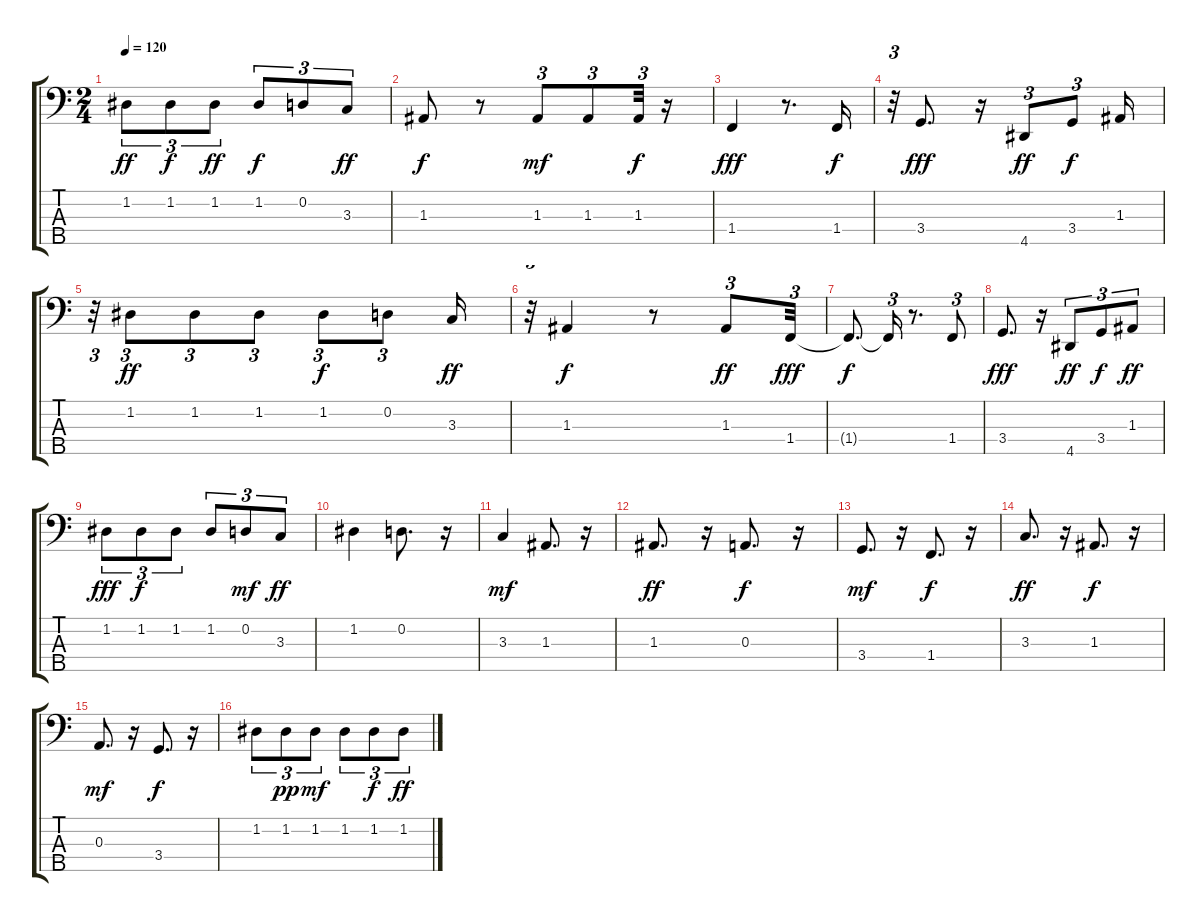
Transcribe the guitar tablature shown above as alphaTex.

\track "" {instrument slapbass1}
\staff {score tabs}
\tuning (G2 D2 A1 E1 B0) {hide}
\ts (2 4)
\tempo 120
\clef f4
\ks c
1.2.8{tu (3 2) dy ff} 1.2.8{tu (3 2) dy f} 1.2.8{tu (3 2) dy ff} 1.2.8{tu (3 2) dy f} 0.2.8{tu (3 2)} 3.3.8{tu (3 2) dy ff} |
1.3.8{dy f} r.8 1.3.8{tu (3 2) dy mf} 1.3.8{tu (3 2)} 1.3.32{tu (3 2) dy f} r.16 |
1.4.4{dy fff} r.8{d} 1.4.16{dy f} |
r.32{tu (3 2)} 3.4.8{d dy fff} r.16 4.5.8{tu (3 2) dy ff} 3.4.8{tu (3 2) dy f} 1.3.16 |
r.32{tu (3 2)} 1.2.8{tu (3 2) dy ff} 1.2.8{tu (3 2)} 1.2.8{tu (3 2)} 1.2.8{tu (3 2) dy f} 0.2.8{tu (3 2)} 3.3.16{dy ff} |
r.32{tu (3 2)} 1.3.4{dy f} r.8 1.3.8{tu (3 2) dy ff} 1.4.32{tu (3 2) dy fff} |
1.4{t}.8{d dy f} 1.4{t}.16{tu (3 2)} r.8{d} 1.4.8{tu (3 2)} |
3.4.8{d dy fff} r.16 4.5.8{tu (3 2) dy ff} 3.4.8{tu (3 2) dy f} 1.3.8{tu (3 2) dy ff} |
1.2.8{tu (3 2) dy fff} 1.2.8{tu (3 2) dy f} 1.2.8{tu (3 2)} 1.2.8{tu (3 2)} 0.2.8{tu (3 2) dy mf} 3.3.8{tu (3 2) dy ff} |
1.2.4 0.2.8{d} r.16 |
3.3.4{dy mf} 1.3.8{d} r.16 |
1.3.8{d dy ff} r.16 0.3.8{d dy f} r.16 |
3.4.8{d dy mf} r.16 1.4.8{d dy f} r.16 |
3.3.8{d dy ff} r.16 1.3.8{d dy f} r.16 |
0.3.8{d dy mf} r.16 3.4.8{d dy f} r.16 |
1.2.8{tu (3 2)} 1.2.8{tu (3 2) dy pp} 1.2.8{tu (3 2) dy mf} 1.2.8{tu (3 2)} 1.2.8{tu (3 2) dy f} 1.2.8{tu (3 2) dy ff}
